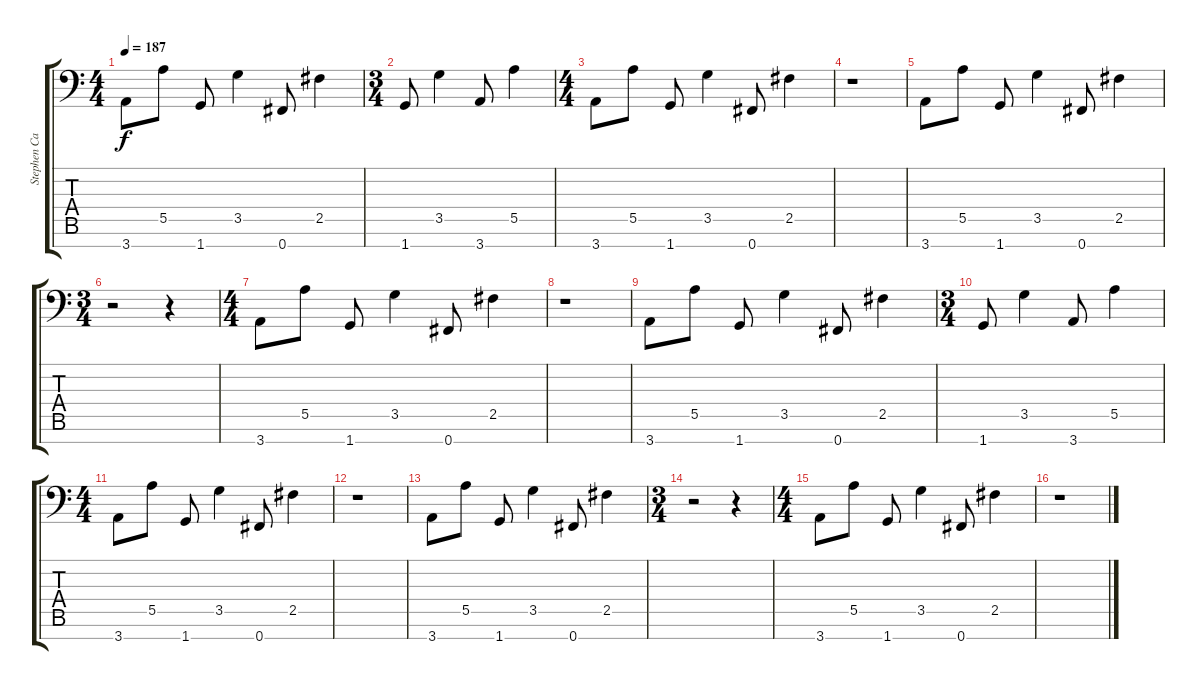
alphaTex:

\track ("Stephen Carpenter (Eight string shown as" "Stephen Ca") {instrument distortionguitar}
\staff {score tabs}
\tuning (B3 G3 D3 A2 E2 B1 Gb1) {hide}
\ts (4 4)
\tempo 187
\clef f4
\ks c
3.7.8{dy f} 5.5.8 1.7.8 3.5.4 0.7.8 2.5.4 |
\ts (3 4)
1.7.8 3.5.4 3.7.8 5.5.4 |
\ts (4 4)
3.7.8 5.5.8 1.7.8 3.5.4 0.7.8 2.5.4 |
r.1 |
3.7.8 5.5.8 1.7.8 3.5.4 0.7.8 2.5.4 |
\ts (3 4)
r.2 r.4 |
\ts (4 4)
3.7.8 5.5.8 1.7.8 3.5.4 0.7.8 2.5.4 |
r.1 |
3.7.8 5.5.8 1.7.8 3.5.4 0.7.8 2.5.4 |
\ts (3 4)
1.7.8 3.5.4 3.7.8 5.5.4 |
\ts (4 4)
3.7.8 5.5.8 1.7.8 3.5.4 0.7.8 2.5.4 |
r.1 |
3.7.8 5.5.8 1.7.8 3.5.4 0.7.8 2.5.4 |
\ts (3 4)
r.2 r.4 |
\ts (4 4)
3.7.8 5.5.8 1.7.8 3.5.4 0.7.8 2.5.4 |
r.1
